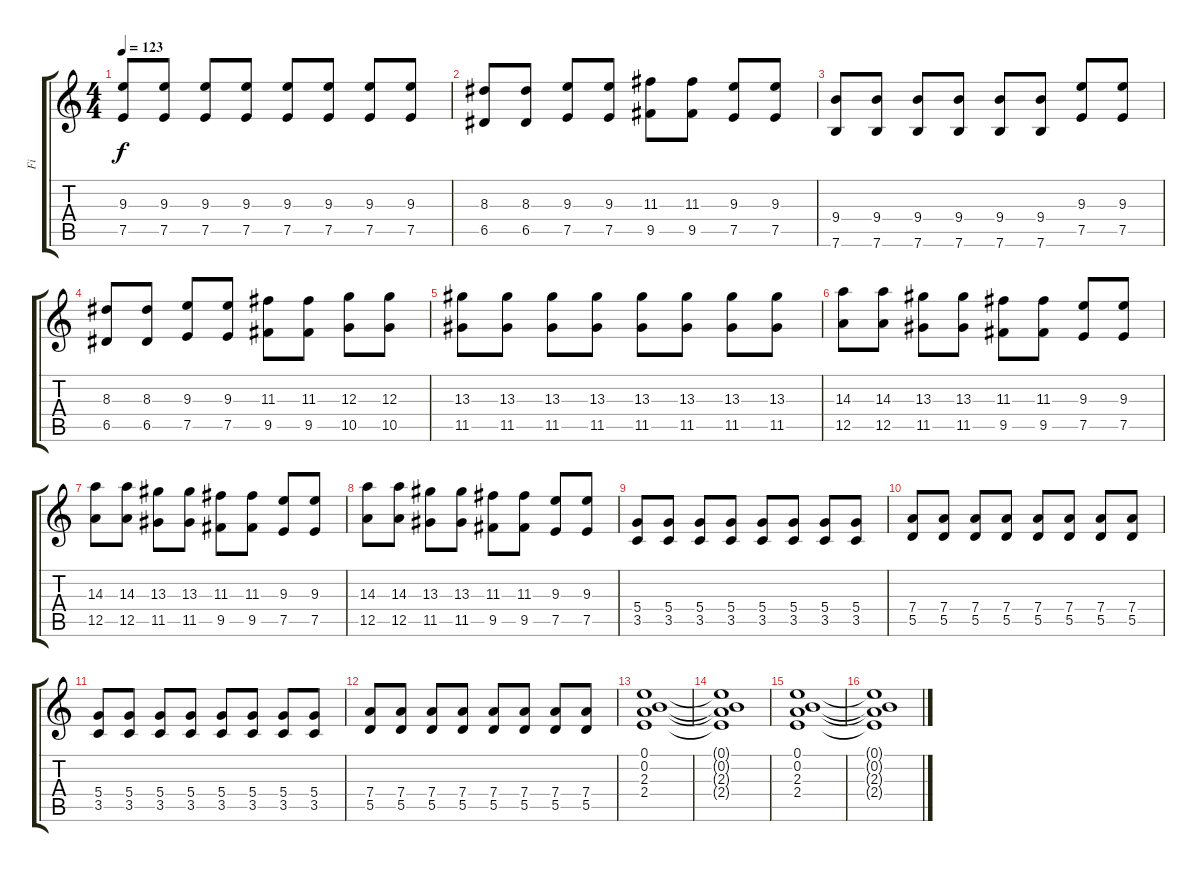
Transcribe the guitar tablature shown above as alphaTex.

\track ("Fi" "Fi") {instrument distortionguitar}
\staff {score tabs}
\tuning (E4 B3 G3 D3 A2 E2) {hide}
\ts (4 4)
\tempo 123
\clef g2
\ks c
(9.3 7.5).8{dy f} (9.3 7.5).8 (9.3 7.5).8 (9.3 7.5).8 (9.3 7.5).8 (9.3 7.5).8 (9.3 7.5).8 (9.3 7.5).8 |
(8.3 6.5).8 (8.3 6.5).8 (9.3 7.5).8 (9.3 7.5).8 (11.3 9.5).8 (11.3 9.5).8 (9.3 7.5).8 (9.3 7.5).8 |
(9.4 7.6).8 (9.4 7.6).8 (9.4 7.6).8 (9.4 7.6).8 (9.4 7.6).8 (9.4 7.6).8 (9.3 7.5).8 (9.3 7.5).8 |
(8.3 6.5).8 (8.3 6.5).8 (9.3 7.5).8 (9.3 7.5).8 (11.3 9.5).8 (11.3 9.5).8 (12.3 10.5).8 (12.3 10.5).8 |
(13.3 11.5).8 (13.3 11.5).8 (13.3 11.5).8 (13.3 11.5).8 (13.3 11.5).8 (13.3 11.5).8 (13.3 11.5).8 (13.3 11.5).8 |
(14.3 12.5).8 (14.3 12.5).8 (13.3 11.5).8 (13.3 11.5).8 (11.3 9.5).8 (11.3 9.5).8 (9.3 7.5).8 (9.3 7.5).8 |
(14.3 12.5).8 (14.3 12.5).8 (13.3 11.5).8 (13.3 11.5).8 (11.3 9.5).8 (11.3 9.5).8 (9.3 7.5).8 (9.3 7.5).8 |
(14.3 12.5).8 (14.3 12.5).8 (13.3 11.5).8 (13.3 11.5).8 (11.3 9.5).8 (11.3 9.5).8 (9.3 7.5).8 (9.3 7.5).8 |
(5.4 3.5).8 (5.4 3.5).8 (5.4 3.5).8 (5.4 3.5).8 (5.4 3.5).8 (5.4 3.5).8 (5.4 3.5).8 (5.4 3.5).8 |
(7.4 5.5).8 (7.4 5.5).8 (7.4 5.5).8 (7.4 5.5).8 (7.4 5.5).8 (7.4 5.5).8 (7.4 5.5).8 (7.4 5.5).8 |
(5.4 3.5).8 (5.4 3.5).8 (5.4 3.5).8 (5.4 3.5).8 (5.4 3.5).8 (5.4 3.5).8 (5.4 3.5).8 (5.4 3.5).8 |
(7.4 5.5).8 (7.4 5.5).8 (7.4 5.5).8 (7.4 5.5).8 (7.4 5.5).8 (7.4 5.5).8 (7.4 5.5).8 (7.4 5.5).8 |
(0.1 0.2 2.3 2.4).1 |
(0.1{t} 0.2{t} 2.3{t} 2.4{t}).1 |
(0.1 0.2 2.3 2.4).1 |
(0.1{t} 0.2{t} 2.3{t} 2.4{t}).1
